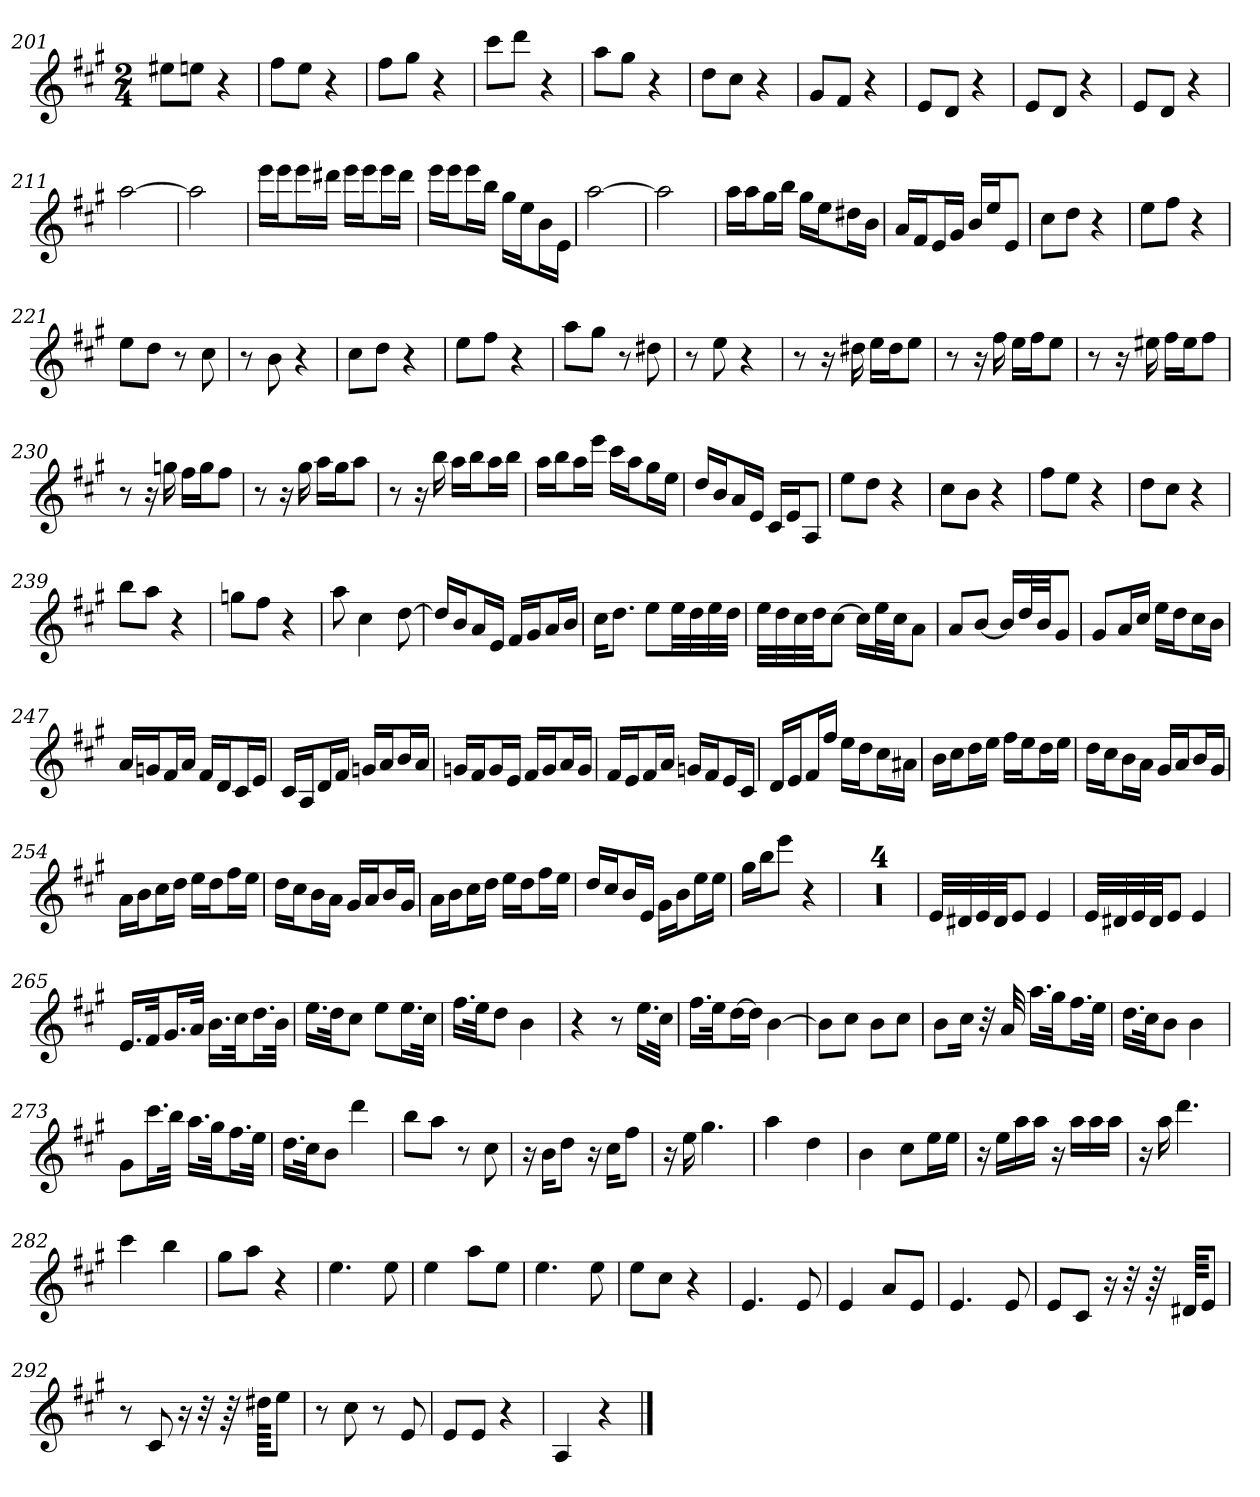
**kern
*part1
*staff1
*clefG2
*k[f#c#g#]
*A:
*M2/4
=201
8ee#X\L
8een\J
4r
=202
8ff#\L
8ee\J
4r
=203
8ff#\L
8gg#\J
4r
=204
8ccc#\L
8ddd\J
4r
=205
8aa\L
8gg#\J
4r
=206
8dd\L
8cc#\J
4r
=207
8g#/L
8f#/J
4r
=208
8e/L
8d/J
4r
=209
8e/L
8d/J
4r
=210
8e/L
8d/J
4r
=211
[2aa
=212
2aa]
=213
16eee\LL
16eee\J
16eee\L
16ddd#X\JJ
16eee\LL
16eee\J
16eee\L
16ddd#\JJ
=214
16eee\LL
16eee\J
16eee\L
16bb\JJ
16gg#\LL
16ee\J
16b\L
16e\JJ
=215
[2aa
=216
2aa]
=217
16aa\LL
16aa\J
16gg#\L
16bb\JJ
16gg#\LL
16ee\J
16dd#X\L
16b\JJ
=218
16a/LL
16f#/J
16e/L
16g#/JJ
16b/LL
16ee/J
8e/J
=219
8cc#\L
8dd\J
4r
=220
8ee\L
8ff#\J
4r
=221
8ee\L
8dd\J
8r
8cc#
=222
8r
8b
4r
=223
8cc#\L
8dd\J
4r
=224
8ee\L
8ff#\J
4r
=225
8aa\L
8gg#\J
8r
8dd#X
=226
8r
8ee
4r
=227
8r
16r
16dd#X
16ee\LL
16dd#\J
8ee\J
=228
8r
16r
16ff#
16ee\LL
16ff#\J
8ee\J
=229
8r
16r
16ee#X
16ff#\LL
16ee#\J
8ff#\J
=230
8r
16r
16ggn
16ff#\LL
16gg\J
8ff#\J
=231
8r
16r
16gg#
16aa\LL
16gg#\J
8aa\J
=232
8r
16r
16bb
16aa\LL
16bb\J
16aa\L
16bb\JJ
=233
16aa\LL
16bb\J
16aa\L
16eee\JJ
16ccc#\LL
16aa\J
16gg#\L
16ee\JJ
=234
16dd/LL
16b/J
16a/L
16e/JJ
16c#/LL
16e/J
8A/J
=235
8ee\L
8dd\J
4r
=236
8cc#\L
8b\J
4r
=237
8ff#\L
8ee\J
4r
=238
8dd\L
8cc#\J
4r
=239
8bb\L
8aa\J
4r
=240
8ggn\L
8ff#\J
4r
=241
8aa
4cc#
[8dd
=242
16dd/LL]
16b/J
16a/L
16e/JJ
16f#/LL
16g#/J
16a/L
16b/JJ
=243
16cc#\KL
8.dd\J
8ee\L
32ee\LL
32dd\
32ee\
32dd\JJJ
=244
32ee\LLL
32dd\
32cc#\
32dd\JJ
[8cc#\J
16cc#\LL]
32ee\L
32cc#\JJ
8a\J
=245
8a/L
[8b/J
16b/LL]
32dd/L
32b/JJ
8g#/J
=246
8g#/L
16a/L
16cc#/JJ
16ee\LL
16dd\J
16cc#\L
16b\JJ
=247
16a/LL
16gn/J
16f#/L
16a/JJ
16f#/LL
16d/J
16c#/L
16e/JJ
=248
16c#/LL
16A/J
16d/L
16f#/JJ
16gn/LL
16a/J
16b/L
16a/JJ
=249
16gn/LL
16f#/J
16g/L
16e/JJ
16f#/LL
16g/J
16a/L
16g/JJ
=250
16f#/LL
16e/J
16f#/L
16a/JJ
16gn/LL
16f#/J
16e/L
16c#/JJ
=251
16d/LL
16e/J
16f#/L
16ff#/JJ
16ee\LL
16dd\J
16cc#\L
16a#X\JJ
=252
16b\LL
16cc#\J
16dd\L
16ee\JJ
16ff#\LL
16ee\J
16dd\L
16ee\JJ
=253
16dd\LL
16cc#\J
16b\L
16a\JJ
16g#/LL
16a/J
16b/L
16g#/JJ
=254
16a\LL
16b\J
16cc#\L
16dd\JJ
16ee\LL
16dd\J
16ff#\L
16ee\JJ
=255
16dd\LL
16cc#\J
16b\L
16a\JJ
16g#/LL
16a/J
16b/L
16g#/JJ
=256
16a\LL
16b\J
16cc#\L
16dd\JJ
16ee\LL
16dd\J
16ff#\L
16ee\JJ
=257
16dd/LL
16cc#/J
16b/L
16e/JJ
16g#\LL
16b\J
16ee\L
16ee\JJ
=258
16gg#\LL
16bb\J
8eee\J
4r
=259
2r
=260
2r
=261
2r
=262
2r
=263
32e/LLL
32d#X/
32e/
32d#/JJ
8e/J
4e
=264
32e/LLL
32d#X/
32e/
32d#/JJ
8e/J
4e
=265
16.e/LL
32f#/Jk
16.g#/L
32a/JJk
16.b\LL
32cc#\Jk
16.dd\L
32b\JJk
=266
16.ee\LL
32dd\Jk
8cc#\J
8ee\L
16.ee\L
32cc#\JJk
=267
16.ff#\LL
32ee\Jk
8dd\J
4b
=268
4r
8r
16.ee\LL
32cc#\JJk
=269
16.ff#\LL
32ee\Jk
[16dd\L
16dd\JJ]
[4b
=270
8b\L]
8cc#\J
8b\L
8cc#\J
=271
8b\L
16cc#\Jk
32r
32a
16.aa\LL
32gg#\Jk
16.ff#\L
32ee\JJk
=272
16.dd\LL
32cc#\Jk
8b\J
4b
=273
8g#\L
16.ccc#\L
32bb\JJk
16.aa\LL
32gg#\Jk
16.ff#\L
32ee\JJk
=274
16.dd\LL
32cc#\Jk
8b\J
4ddd
=275
8bb\L
8aa\J
8r
8cc#
=276
16r
16b\KL
8dd\J
16r
16cc#\KL
8ff#\J
=277
16r
16ee
4.gg#
=278
4aa
4dd
=279
4b
8cc#\L
16ee\L
16ee\JJ
=280
16r
16ee\LL
16aa\
16aa\JJ
16r
16aa\LL
16aa\
16aa\JJ
=281
16r
16aa
4.ddd
=282
4ccc#
4bb
=283
8gg#\L
8aa\J
4r
=284
4.ee
8ee
=285
4ee
8aa\L
8ee\J
=286
4.ee
8ee
=287
8ee\L
8cc#\J
4r
=288
4.e
8e
=289
4e
8a/L
8e/J
=290
4.e
8e
=291
8e/L
8c#/J
16r
32r
64r
64d#X/KKKL
8e/J
=292
8r
8c#
16r
32r
64r
64dd#X\KKKL
8ee\J
=293
8r
8cc#
8r
8e
=294
8e/L
8e/J
4r
=295
4A
4r
==
*-
